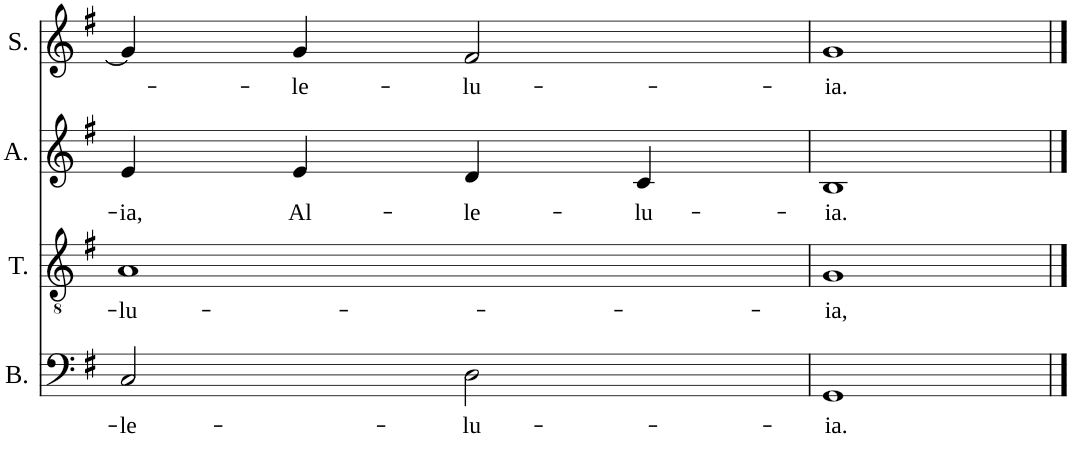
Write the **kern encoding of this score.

**kern	**text	**kern	**text	**kern	**text	**kern	**text
*part4	*part4	*part3	*part3	*part2	*part2	*part1	*part1
*staff4	*staff4	*staff3	*staff3	*staff2	*staff2	*staff1	*staff1
*I"Bass	*	*I"Tenor	*	*I"Alto	*	*I"Soprano	*
*I'B.	*	*I'T.	*	*I'A.	*	*I'S.	*
!!LO:PB:g=z
*clefF4	*	*clefGv2	*	*clefG2	*	*clefG2	*
*k[f#]	*	*k[f#]	*	*k[f#]	*	*k[f#]	*
*M4/4	*	*M4/4	*	*M4/4	*	*M4/4	*
*met(c|)	*	*met(c|)	*	*met(c|)	*	*met(c|)	*
=31	=31	=31	=31	=31	=31	=31	=31
!	!LO:LY:b	!	!LO:LY:b	!	!LO:LY:b	!	!
2C/	-le-	1A	-lu-	4e/	-ia,	4g/]	.
!	!	!	!	!	!LO:LY:b	!	!LO:LY:b
.	.	.	.	4e/	Al-	4g/	-le-
!	!LO:LY:b	!	!	!	!LO:LY:b	!	!LO:LY:b
2D\	-lu-	.	.	4d/	-le-	2f#/	-lu-
!	!	!	!	!	!LO:LY:b	!	!
.	.	.	.	4c/	-lu-	.	.
=32	=32	=32	=32	=32	=32	=32	=32
!	!LO:LY:b	!	!LO:LY:b	!	!LO:LY:b	!	!LO:LY:b
1GG	-ia.	1G	-ia,	1B	-ia.	1g	-ia.
==	==	==	==	==	==	==	==
*-	*-	*-	*-	*-	*-	*-	*-
